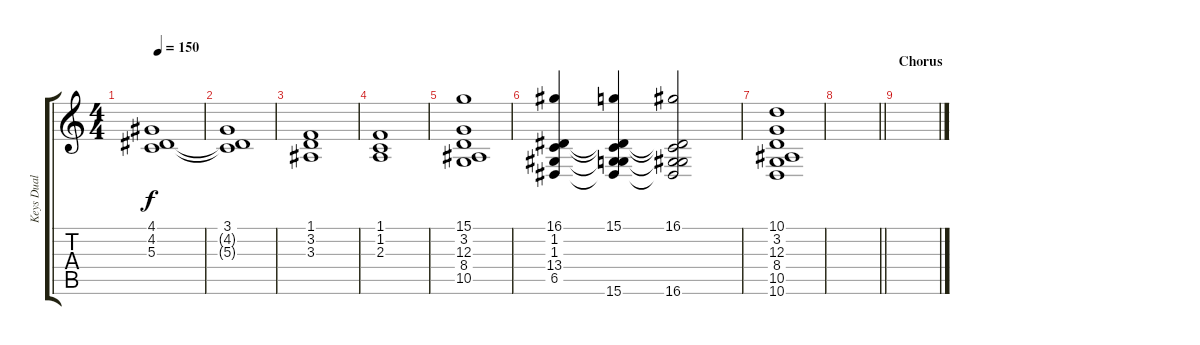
\track ("Keys Dual" "Keys Dual") {instrument churchorgan}
\staff {score tabs}
\tuning (E4 B3 G3 D3 A2 E2) {hide}
\ts (4 4)
\tempo 150
\clef g2
\ks c
(4.1 4.2 5.3).1{dy f} |
(3.1 4.2{t} 5.3{t}).1 |
(1.1 3.2 3.3).1 |
(1.1 1.2 2.3).1 |
(15.1 3.2 12.3 8.4 10.5).1 |
(16.1 1.2 1.3 13.4 6.5).4 (15.1 1.2{t} 1.3{t} 13.4{t} 6.5{t} 15.6).4 (16.1 1.2{t} 1.3{t} 13.4{t} 6.5{t} 16.6).2 |
(10.1 3.2 12.3 8.4 10.5 10.6).1 |
\barLineRight lightlight
|
\section ("" "Chorus")
